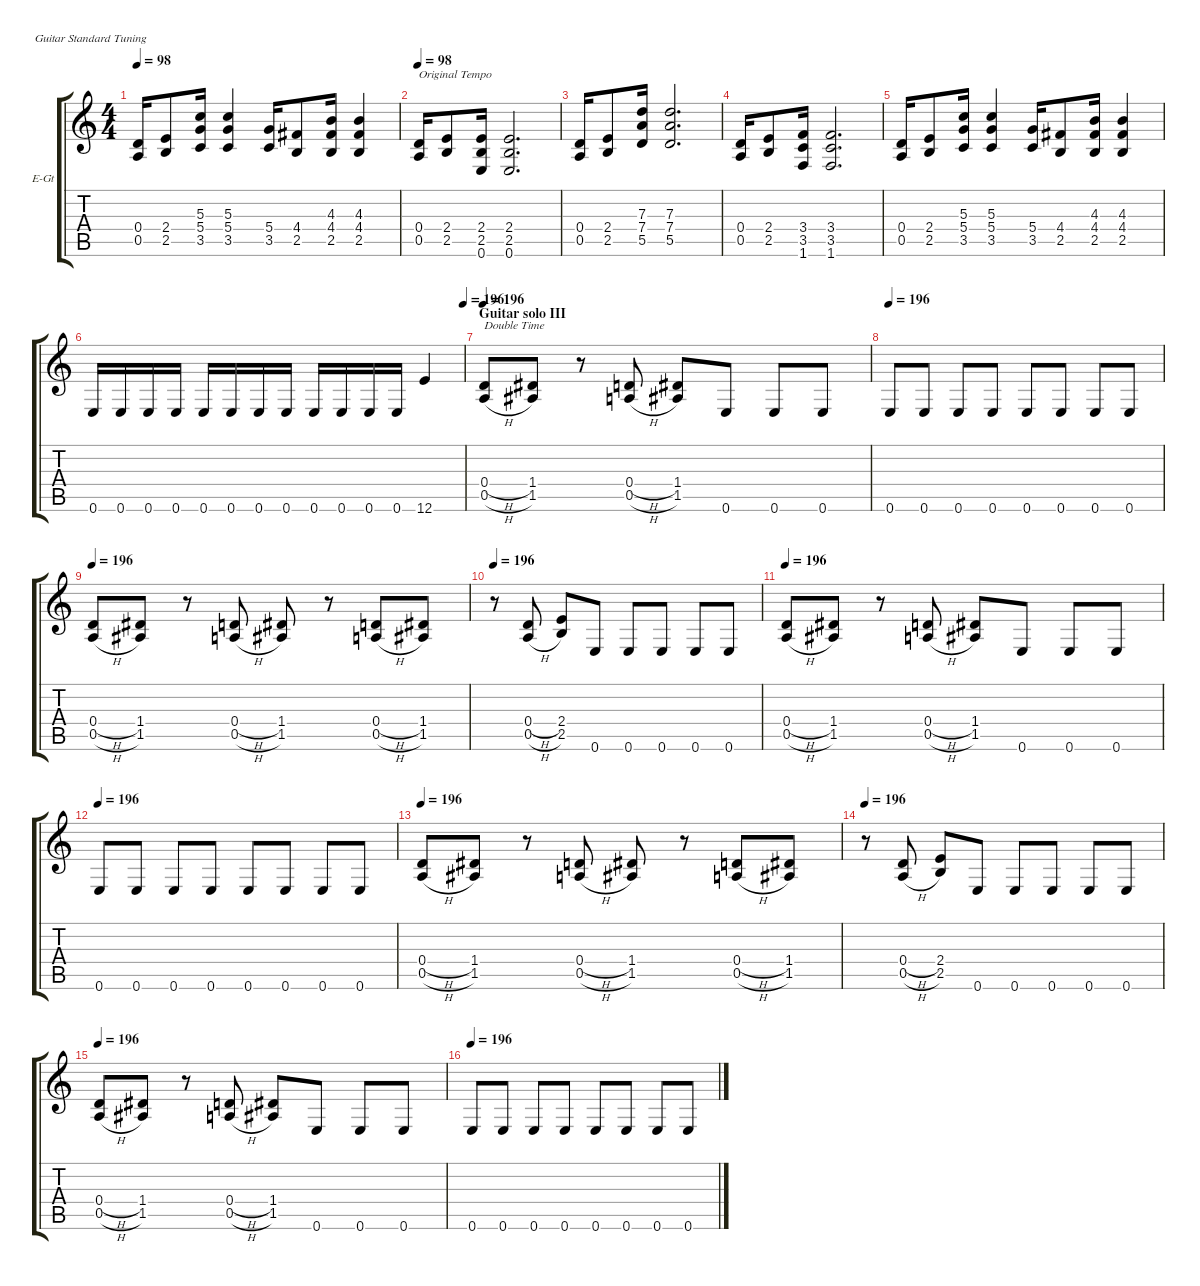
\hideDynamics
\bracketExtendMode groupsimilarinstruments
\firstSystemTrackNameOrientation horizontal
\otherSystemsTrackNameOrientation horizontal
\track ("James Hetfield" "E-Gt") {multiBarRest instrument distortionguitar}
\staff {score tabs}
\tuning (E4 B3 G3 D3 A2 E2)
\ts (4 4)
\tempo 98
\clef g2
\ks c
(0.4 0.5).16{dy f} (2.4 2.5).8 (5.3 5.4 3.5).16 (5.3 5.4 3.5).4 (5.4 3.5).16 (4.4 2.5).8 (4.3 4.4 2.5).16 (4.3 4.4 2.5).4 |
\tempo 98
(0.4 0.5).16{txt "Original Tempo"} (2.4 2.5).8 (2.4 2.5 0.6).16 (2.4 2.5 0.6).2{d} |
(0.4 0.5).16 (2.4 2.5).8 (7.3 7.4 5.5).16 (7.3 7.4 5.5).2{d} |
(0.4 0.5).16 (2.4 2.5).8 (3.4 3.5 1.6).16 (3.4 3.5 1.6).2{d} |
(0.4 0.5).16 (2.4 2.5).8 (5.3 5.4 3.5).16 (5.3 5.4 3.5).4 (5.4 3.5).16 (4.4 2.5).8 (4.3 4.4 2.5).16 (4.3 4.4 2.5).4 |
\tempo (196 1)
0.6.16 0.6.16 0.6.16 0.6.16 0.6.16 0.6.16 0.6.16 0.6.16 0.6.16 0.6.16 0.6.16 0.6.16 12.6.4 |
\section ("" "Guitar solo III")
\tempo 196
(0.4{h} 0.5{h}).8{txt "Double Time"} (1.4 1.5).8 r.8 (0.4{h} 0.5{h}).8 (1.4 1.5).8 0.6.8 0.6.8 0.6.8 |
\tempo 196
0.6.8 0.6.8 0.6.8 0.6.8 0.6.8 0.6.8 0.6.8 0.6.8 |
\tempo 196
(0.4{h} 0.5{h}).8 (1.4 1.5).8 r.8 (0.4{h} 0.5{h}).8 (1.4 1.5).8 r.8 (0.4{h} 0.5{h}).8 (1.4 1.5).8 |
\tempo 196
r.8 (0.4{h} 0.5{h}).8 (2.4 2.5).8 0.6.8 0.6.8 0.6.8 0.6.8 0.6.8 |
\tempo 196
(0.4{h} 0.5{h}).8 (1.4 1.5).8 r.8 (0.4{h} 0.5{h}).8 (1.4 1.5).8 0.6.8 0.6.8 0.6.8 |
\tempo 196
0.6.8 0.6.8 0.6.8 0.6.8 0.6.8 0.6.8 0.6.8 0.6.8 |
\tempo 196
(0.4{h} 0.5{h}).8 (1.4 1.5).8 r.8 (0.4{h} 0.5{h}).8 (1.4 1.5).8 r.8 (0.4{h} 0.5{h}).8 (1.4 1.5).8 |
\tempo 196
r.8 (0.4{h} 0.5{h}).8 (2.4 2.5).8 0.6.8 0.6.8 0.6.8 0.6.8 0.6.8 |
\tempo 196
(0.4{h} 0.5{h}).8 (1.4 1.5).8 r.8 (0.4{h} 0.5{h}).8 (1.4 1.5).8 0.6.8 0.6.8 0.6.8 |
\tempo 196
0.6.8 0.6.8 0.6.8 0.6.8 0.6.8 0.6.8 0.6.8 0.6.8
